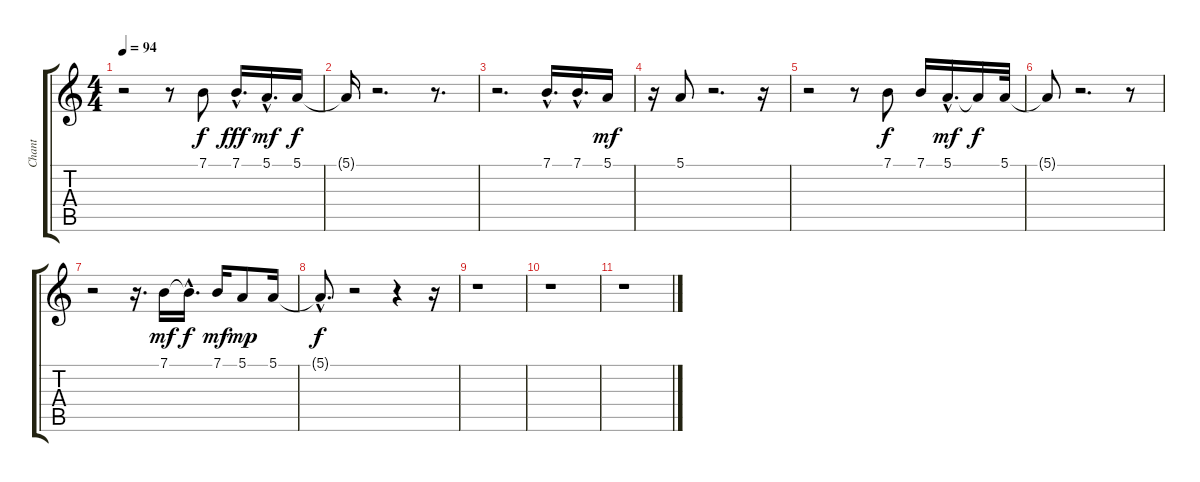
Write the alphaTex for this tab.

\track ("Chant" "Chant") {instrument tangoaccordion}
\staff {score tabs}
\tuning (E4 B3 G3 D3 A2 E2) {hide}
\ts (4 4)
\tempo 94
\clef g2
\ks c
r.2{dy f} r.8 7.1.8 7.1{hac}.16{d dy fff} 5.1{hac}.16{d dy mf} 5.1.16{dy f} |
5.1{t}.16 r.2{d} r.8{d} |
r.2{d} 7.1{hac}.16{d} 7.1{hac}.16{d} 5.1.16{dy mf} |
r.16 5.1.8 r.2{d} r.16 |
r.2 r.8 7.1.8{dy f} 7.1.16 5.1{hac}.16{d dy mf} 5.1{t}.16{dy f} 5.1.32 |
5.1{t}.8 r.2{d} r.8 |
r.2 r.16{d} 7.1.16{dy mf} 7.1{hac t}.16{d dy f} 7.1.16{dy mf} 5.1.8{dy mp} 5.1.16 |
5.1{hac t}.8{d dy f} r.2 r.4 r.16 |
r.1 |
r.1 |
r.1
